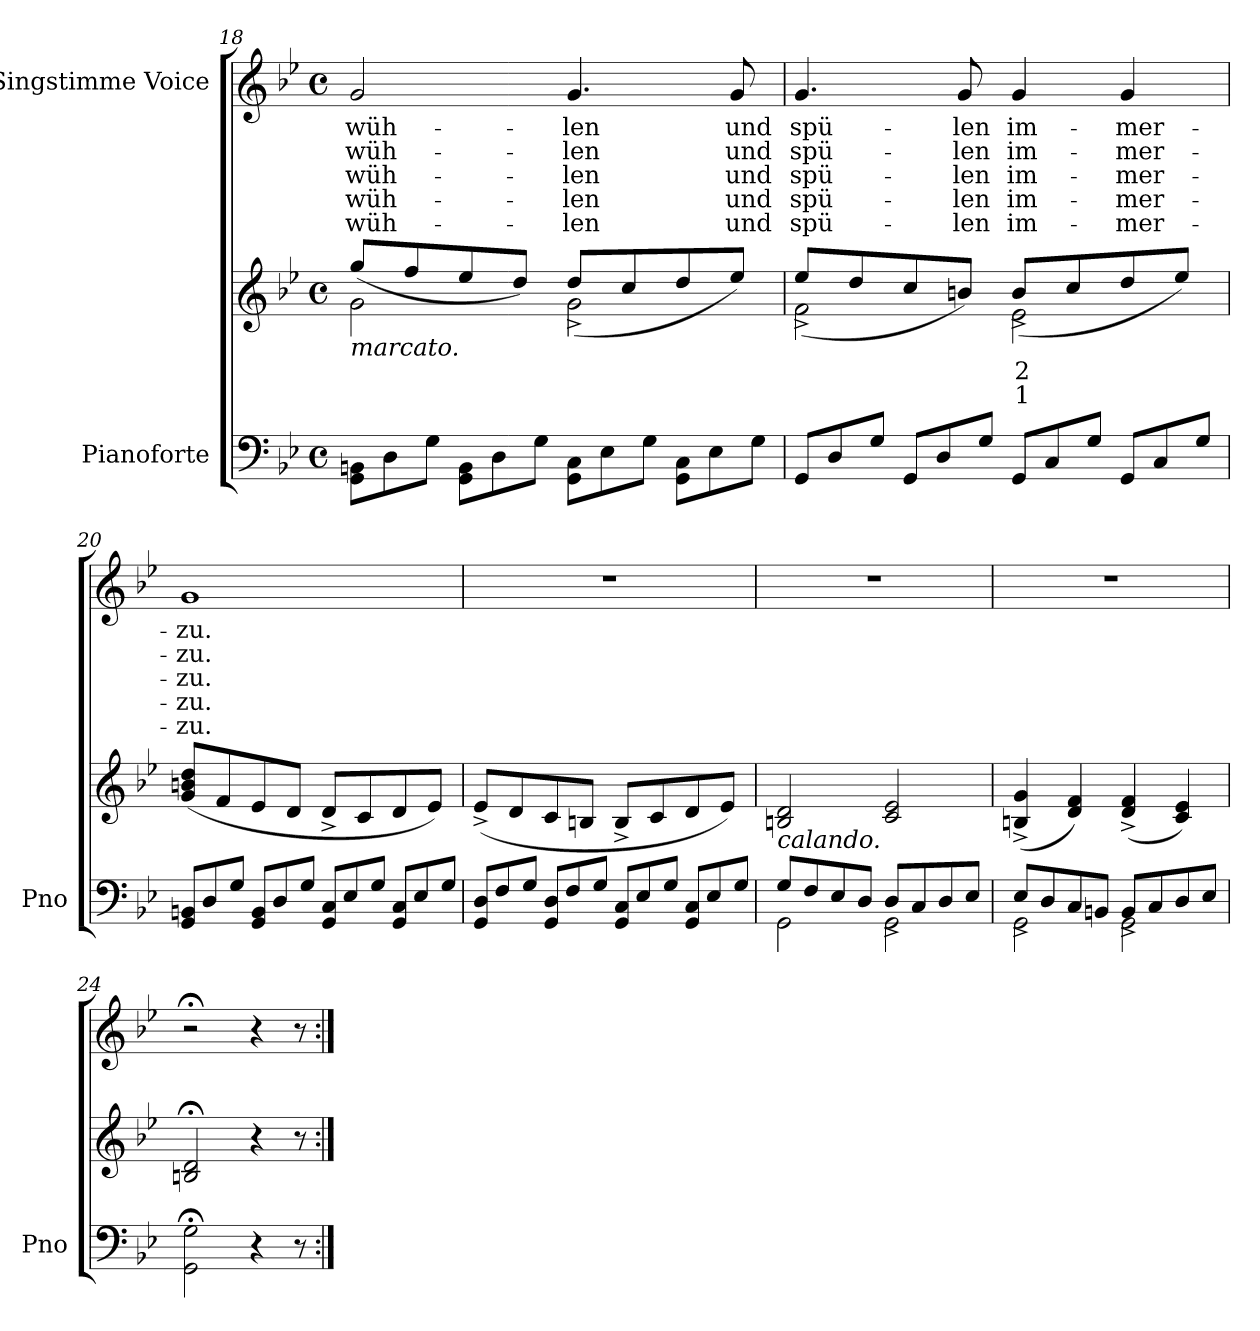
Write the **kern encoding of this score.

**kern	**kern	**text	**text	**kern	**text	**text	**text	**text	**text
*part2	*part2	*part2	*part2	*part1	*part1	*part1	*part1	*part1	*part1
*staff3	*staff2	*staff2	*staff2	*staff1	*staff1	*staff1	*staff1	*staff1	*staff1
*I"Pianoforte	*	*	*	*I"Singstimme Voice	*	*	*	*	*
*I'Pno	*	*	*	*	*	*	*	*	*
!!LO:LB:g=z
*clefF4	*clefG2	*	*	*clefG2	*	*	*	*	*
*k[b-e-]	*k[b-e-]	*	*	*k[b-e-]	*	*	*	*	*
*M4/4	*M4/4	*	*	*M4/4	*	*	*	*	*
*met(c)	*met(c)	*	*	*met(c)	*	*	*	*	*
*Xtuplet	*	*	*	*	*	*	*	*	*
=18	=18	=18	=18	=18	=18	=18	=18	=18	=18
*	*^	*	*	*	*	*	*	*	*
!	!LO:TX:b:i:t=marcato.	!	!	!	!	!	!	!	!	!
!	!	!	!	!	!	!LO:LY:b	!LO:LY:b	!LO:LY:b	!LO:LY:b	!LO:LY:b
12GG\ 12BBn\L	2g\	(<8gg/L	.	.	2g/	wüh-	wüh-	wüh-	wüh-	wüh-
12D\	.	.	.	.	.	.	.	.	.	.
.	.	8ff/	.	.	.	.	.	.	.	.
12G\J	.	.	.	.	.	.	.	.	.	.
12GG\ 12BB\L	.	8ee-/	.	.	.	.	.	.	.	.
12D\	.	.	.	.	.	.	.	.	.	.
.	.	8dd/J)	.	.	.	.	.	.	.	.
12G\J	.	.	.	.	.	.	.	.	.	.
!	!	!	!	!	!	!LO:LY:b	!LO:LY:b	!LO:LY:b	!LO:LY:b	!LO:LY:b
12GG\ 12C\L	2g\	(<8dd^/L	.	.	4.g/	-len	-len	-len	-len	-len
12E-\	.	.	.	.	.	.	.	.	.	.
.	.	8cc/	.	.	.	.	.	.	.	.
12G\J	.	.	.	.	.	.	.	.	.	.
12GG\ 12C\L	.	8dd/	.	.	.	.	.	.	.	.
12E-\	.	.	.	.	.	.	.	.	.	.
!	!	!	!	!	!	!LO:LY:b	!LO:LY:b	!LO:LY:b	!LO:LY:b	!LO:LY:b
.	.	8ee-/J)	.	.	8g/	und	und	und	und	und
12G\J	.	.	.	.	.	.	.	.	.	.
!!LO:PB:g=z
=19	=19	=19	=19	=19	=19	=19	=19	=19	=19	=19
!	!	!	!	!	!	!LO:LY:b	!LO:LY:b	!LO:LY:b	!LO:LY:b	!LO:LY:b
12GG/L	2f\	(<8ee-^/L	.	.	4.g/	spü-	spü-	spü-	spü-	spü-
12D/	.	.	.	.	.	.	.	.	.	.
.	.	8dd/	.	.	.	.	.	.	.	.
12G/J	.	.	.	.	.	.	.	.	.	.
12GG/L	.	8cc/	.	.	.	.	.	.	.	.
12D/	.	.	.	.	.	.	.	.	.	.
!	!	!	!	!	!	!LO:LY:b	!LO:LY:b	!LO:LY:b	!LO:LY:b	!LO:LY:b
.	.	8bn/J)	.	.	8g/	-len	-len	-len	-len	-len
12G/J	.	.	.	.	.	.	.	.	.	.
!	!	!	!LO:LY:b	!LO:LY:b	!	!LO:LY:b	!LO:LY:b	!LO:LY:b	!LO:LY:b	!LO:LY:b
12GG/L	2e-\	(<8b^/L	2	1	4g/	im-	im-	im-	im-	im-
12C/	.	.	.	.	.	.	.	.	.	.
.	.	8cc/	.	.	.	.	.	.	.	.
12G/J	.	.	.	.	.	.	.	.	.	.
!	!	!	!	!	!	!LO:LY:b	!LO:LY:b	!LO:LY:b	!LO:LY:b	!LO:LY:b
12GG/L	.	8dd/	.	.	4g/	-mer-	-mer-	-mer-	-mer-	-mer-
12C/	.	.	.	.	.	.	.	.	.	.
.	.	8ee-/J)	.	.	.	.	.	.	.	.
12G/J	.	.	.	.	.	.	.	.	.	.
*	*v	*v	*	*	*	*	*	*	*	*
=20	=20	=20	=20	=20	=20	=20	=20	=20	=20
!	!	!	!	!	!LO:LY:b	!LO:LY:b	!LO:LY:b	!LO:LY:b	!LO:LY:b
12GG/ 12BBn/L	(8g/ 8bn/ 8dd/L	.	.	1g	-zu.	-zu.	-zu.	-zu.	-zu.
12D/	.	.	.	.	.	.	.	.	.
.	8f/	.	.	.	.	.	.	.	.
12G/J	.	.	.	.	.	.	.	.	.
12GG/ 12BB/L	8e-/	.	.	.	.	.	.	.	.
12D/	.	.	.	.	.	.	.	.	.
.	8d/J	.	.	.	.	.	.	.	.
12G/J	.	.	.	.	.	.	.	.	.
12GG/ 12C/L	8d^>/L	.	.	.	.	.	.	.	.
12E-/	.	.	.	.	.	.	.	.	.
.	8c/	.	.	.	.	.	.	.	.
12G/J	.	.	.	.	.	.	.	.	.
12GG/ 12C/L	8d/	.	.	.	.	.	.	.	.
12E-/	.	.	.	.	.	.	.	.	.
.	8e-/J)	.	.	.	.	.	.	.	.
12G/J	.	.	.	.	.	.	.	.	.
=21	=21	=21	=21	=21	=21	=21	=21	=21	=21
12GG/ 12D/L	(8e-^>/L	.	.	1r	.	.	.	.	.
12F/	.	.	.	.	.	.	.	.	.
.	8d/	.	.	.	.	.	.	.	.
12G/J	.	.	.	.	.	.	.	.	.
12GG/ 12D/L	8c/	.	.	.	.	.	.	.	.
12F/	.	.	.	.	.	.	.	.	.
.	8Bn/J	.	.	.	.	.	.	.	.
12G/J	.	.	.	.	.	.	.	.	.
12GG/ 12C/L	8B^>/L	.	.	.	.	.	.	.	.
12E-/	.	.	.	.	.	.	.	.	.
.	8c/	.	.	.	.	.	.	.	.
12G/J	.	.	.	.	.	.	.	.	.
12GG/ 12C/L	8d/	.	.	.	.	.	.	.	.
12E-/	.	.	.	.	.	.	.	.	.
.	8e-/J)	.	.	.	.	.	.	.	.
12G/J	.	.	.	.	.	.	.	.	.
!!LO:LB:g=z
=22	=22	=22	=22	=22	=22	=22	=22	=22	=22
*^	*	*	*	*	*	*	*	*	*
!	!	!LO:TX:b:i:t=calando.	!	!	!	!	!	!	!	!
2GG\	8G/L	2Bn/ 2d/	.	.	1r	.	.	.	.	.
.	8F/	.	.	.	.	.	.	.	.	.
.	8E-/	.	.	.	.	.	.	.	.	.
.	8D/J	.	.	.	.	.	.	.	.	.
2GG\	8D^/L	2c/ 2e-/	.	.	.	.	.	.	.	.
.	8C/	.	.	.	.	.	.	.	.	.
.	8D/	.	.	.	.	.	.	.	.	.
.	8E-/J	.	.	.	.	.	.	.	.	.
=23	=23	=23	=23	=23	=23	=23	=23	=23	=23	=23
2GG\	8E-^/L	(4Bn/^> 4g/^>	.	.	1r	.	.	.	.	.
.	8D/	.	.	.	.	.	.	.	.	.
.	8C/	4d/ 4f/)	.	.	.	.	.	.	.	.
.	8BBn/J	.	.	.	.	.	.	.	.	.
2GG\	8BB^/L	(4d/^> 4f/^>	.	.	.	.	.	.	.	.
.	8C/	.	.	.	.	.	.	.	.	.
.	8D/	4c/ 4e-/)	.	.	.	.	.	.	.	.
.	8E-/J	.	.	.	.	.	.	.	.	.
*v	*v	*	*	*	*	*	*	*	*	*
=24	=24	=24	=24	=24	=24	=24	=24	=24	=24
2GG\;< 2G\;<	2Bn/;< 2d/;<	.	.	2r;<	.	.	.	.	.
4r	4r	.	.	4r	.	.	.	.	.
8r	8r	.	.	8r	.	.	.	.	.
=:|!	=:|!	=:|!	=:|!	=:|!	=:|!	=:|!	=:|!	=:|!	=:|!
*-	*-	*-	*-	*-	*-	*-	*-	*-	*-
